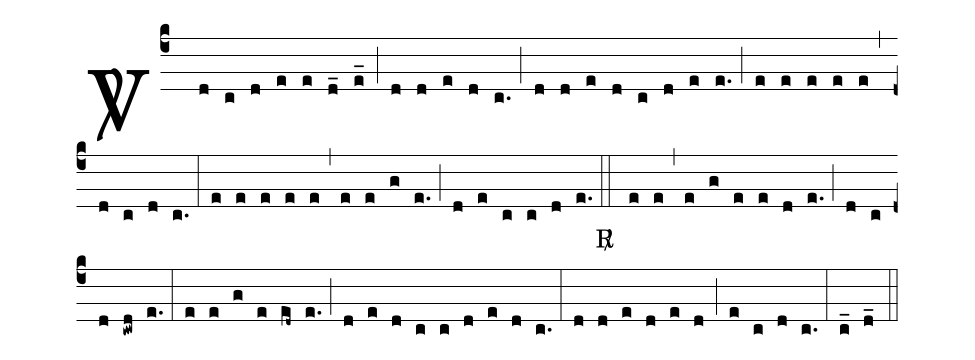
name: 向耶稣苦像诵;
%%
(c4) <sp>V/</sp> () 至(d) 仁(c) 至(d) 甘(e) 之(e) 耶(d_) 穌，(e_) (;) 我(d) 跪(d) 爾(e) 臺(d) 前，(c.) (;) 懇(d) 切(d) 哀(e) 求(d) 于(c) 我(d) 心(e) 中，(e.) (;) 銘(e) 刻(e) 信(e) 望(e) 愛，(e) (,) 活(d) 潑(c) 之(d) 情；(c.) (:)堅(e) 定(e) 我(e) 悔(e) 過，(e) (,) 改(e) 愆(e) 之(g) 志，(e.) (;) 永(d) 不(e) 獲(c) 罪(c) 于(d) 爾。(e.) (::) <sp>R/</sp> () 嗚(e) 呼！(e) (,) 我(e) 今(g) 竭(e) 誠(e) 盡(d) 瘁，(e.) (;) 注(d) 視(c) 爾(d) 五(cwd) 傷，(e.) (:) 記(e) 憶(e) 先(g) 知(e) 達(ed~) 味，(e.) (;) 證(d) 爾(e) 為(d) 良(c) 善(c) 耶(d) 穌(e) 曾(d) 云：(c.) (:) 彼(d) 己(d) 鉆(e) 予(d) 手(e) 足，(d) (;) 數(e) 予(c) 諸(d) 骨。(c.) (:) 亚(c_) 孟！(d_) (::)
